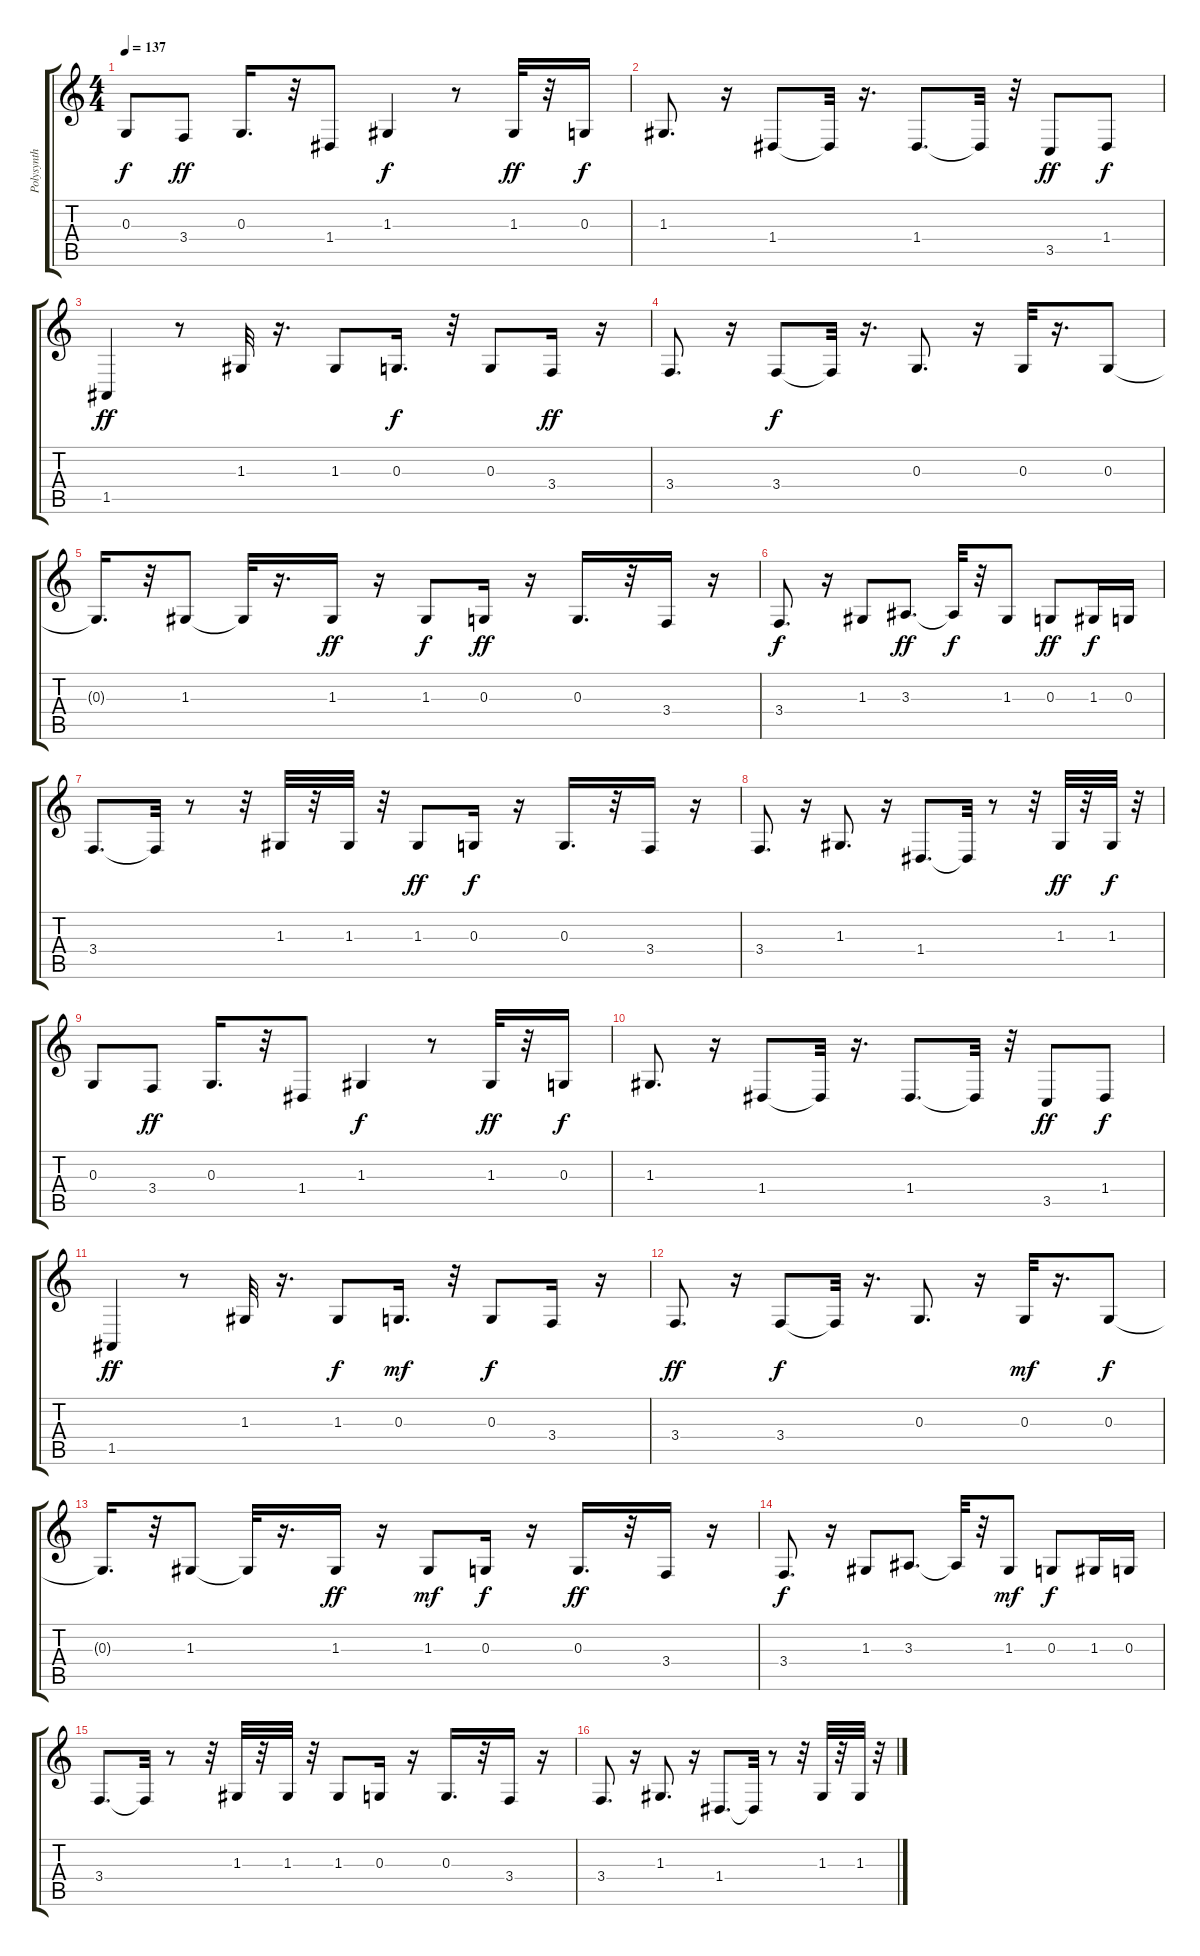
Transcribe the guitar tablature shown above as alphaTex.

\track ("Polysynth 2 (Keyboard)" "Polysynth ") {instrument pad3polysynth}
\staff {score tabs}
\tuning (E4 B3 G3 D3 A2 E2) {hide}
\ts (4 4)
\tempo 137
\clef g2
\ks c
0.3.8{dy f} 3.4.8{dy ff} 0.3.16{d} r.32 1.4.8 1.3.4{dy f} r.8 1.3.32{dy ff} r.32 0.3.16{dy f} |
1.3.8{d} r.16 1.4.8 1.4{t}.32 r.16{d} 1.4.8{d} 1.4{t}.32 r.32 3.5.8{dy ff} 1.4.8{dy f} |
1.5.4{dy ff} r.8 1.3.32 r.16{d} 1.3.8 0.3.16{d dy f} r.32 0.3.8 3.4.16{dy ff} r.16 |
3.4.8{d} r.16 3.4.8{dy f} 3.4{t}.32 r.16{d} 0.3.8{d} r.16 0.3.32 r.16{d} 0.3.8 |
0.3{t}.16{d} r.32 1.3.8 1.3{t}.32 r.16{d} 1.3.16{dy ff} r.16 1.3.8{dy f} 0.3.16{dy ff} r.16 0.3.16{d} r.32 3.4.16 r.16 |
3.4.8{d dy f} r.16 1.3.8 3.3.8{d dy ff} 3.3{t}.32{dy f} r.32 1.3.8 0.3.8{dy ff} 1.3.16{dy f} 0.3.16 |
3.4.8{d} 3.4{t}.32 r.8 r.32 1.3.32 r.32 1.3.32 r.32 1.3.8{dy ff} 0.3.16{dy f} r.16 0.3.16{d} r.32 3.4.16 r.16 |
3.4.8{d} r.16 1.3.8{d} r.16 1.4.8{d} 1.4{t}.32 r.8 r.32 1.3.32{dy ff} r.32 1.3.32{dy f} r.32 |
0.3.8 3.4.8{dy ff} 0.3.16{d} r.32 1.4.8 1.3.4{dy f} r.8 1.3.32{dy ff} r.32 0.3.16{dy f} |
1.3.8{d} r.16 1.4.8 1.4{t}.32 r.16{d} 1.4.8{d} 1.4{t}.32 r.32 3.5.8{dy ff} 1.4.8{dy f} |
1.5.4{dy ff} r.8 1.3.32 r.16{d} 1.3.8{dy f} 0.3.16{d dy mf} r.32 0.3.8{dy f} 3.4.16 r.16 |
3.4.8{d dy ff} r.16 3.4.8{dy f} 3.4{t}.32 r.16{d} 0.3.8{d} r.16 0.3.32{dy mf} r.16{d} 0.3.8{dy f} |
0.3{t}.16{d} r.32 1.3.8 1.3{t}.32 r.16{d} 1.3.16{dy ff} r.16 1.3.8{dy mf} 0.3.16{dy f} r.16 0.3.16{d dy ff} r.32 3.4.16 r.16 |
3.4.8{d dy f} r.16 1.3.8 3.3.8{d} 3.3{t}.32 r.32 1.3.8{dy mf} 0.3.8{dy f} 1.3.16 0.3.16 |
3.4.8{d} 3.4{t}.32 r.8 r.32 1.3.32 r.32 1.3.32 r.32 1.3.8 0.3.16 r.16 0.3.16{d} r.32 3.4.16 r.16 |
3.4.8{d} r.16 1.3.8{d} r.16 1.4.8{d} 1.4{t}.32 r.8 r.32 1.3.32 r.32 1.3.32 r.32
